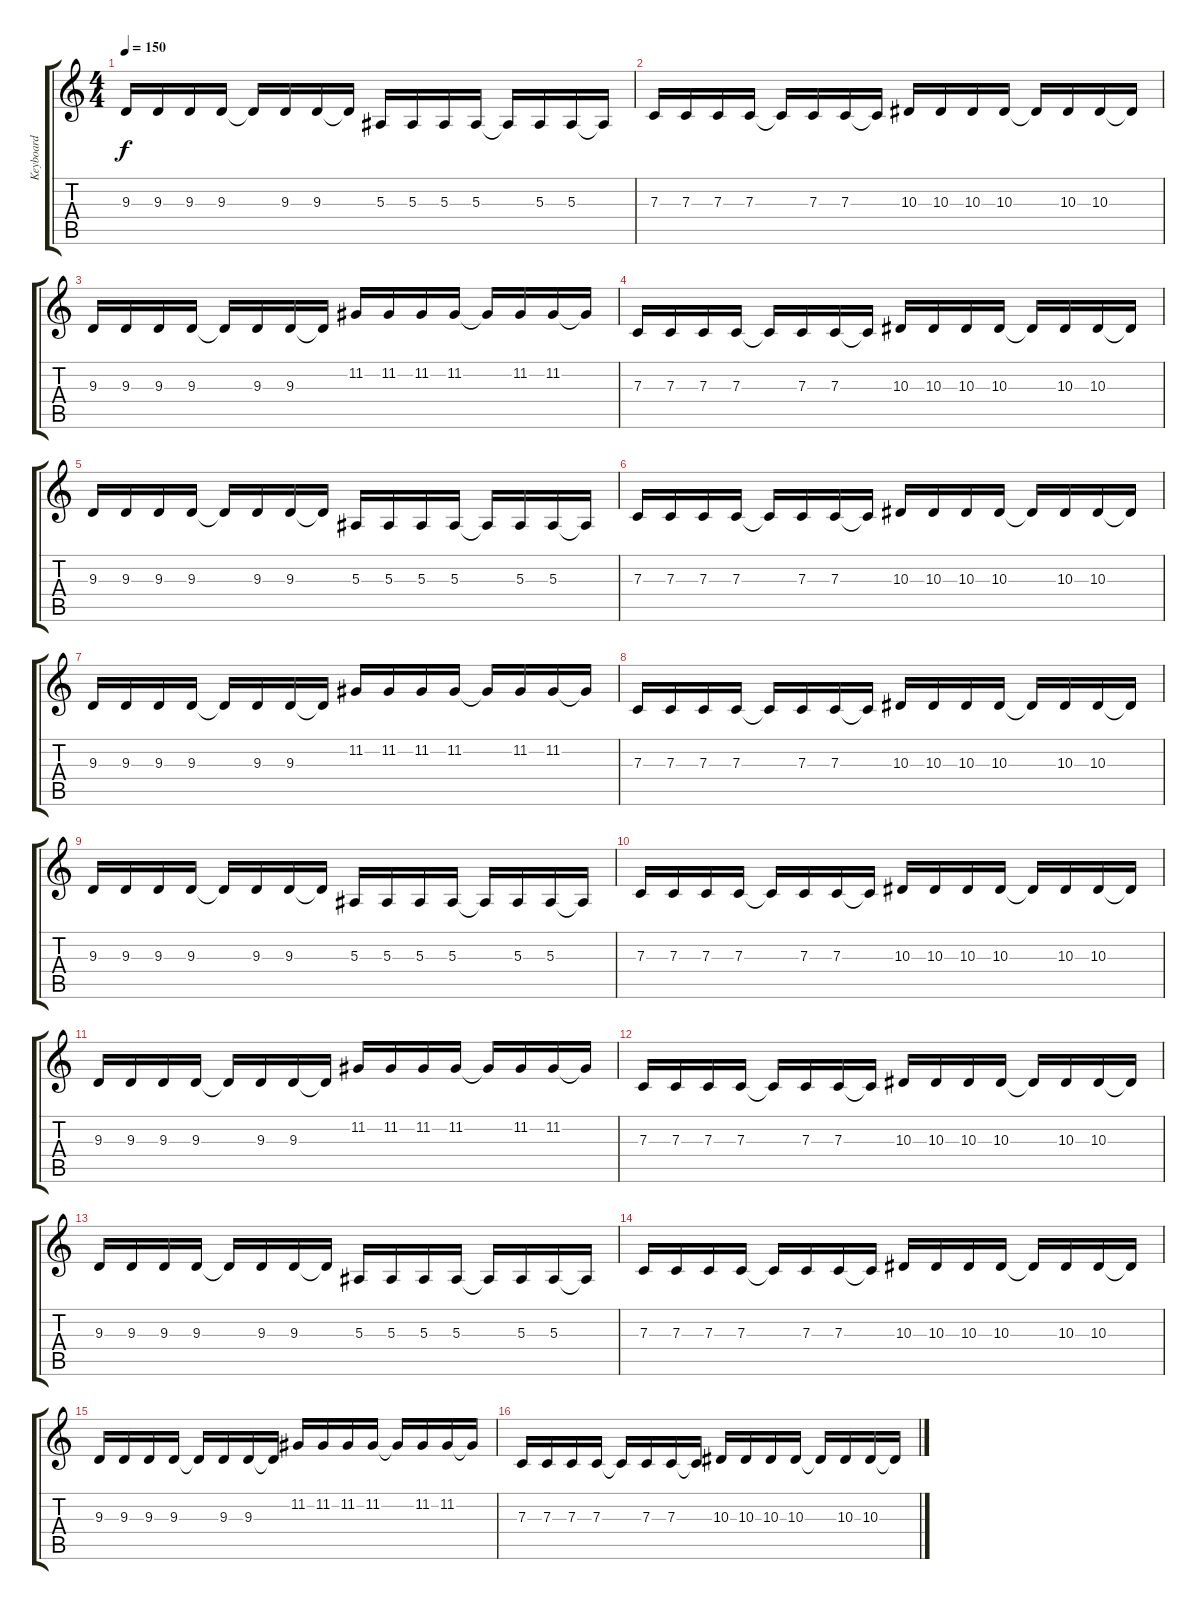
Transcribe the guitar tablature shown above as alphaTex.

\track ("Keyboard" "Keyboard") {instrument lead2sawtooth}
\staff {score tabs}
\tuning (D4 A3 F3 C3 G2 C2) {hide}
\ts (4 4)
\tempo 150
\clef g2
\ks c
9.3.16{dy f} 9.3.16 9.3.16 9.3.16 9.3{t}.16 9.3.16 9.3.16 9.3{t}.16 5.3.16 5.3.16 5.3.16 5.3.16 5.3{t}.16 5.3.16 5.3.16 5.3{t}.16 |
7.3.16 7.3.16 7.3.16 7.3.16 7.3{t}.16 7.3.16 7.3.16 7.3{t}.16 10.3.16 10.3.16 10.3.16 10.3.16 10.3{t}.16 10.3.16 10.3.16 10.3{t}.16 |
9.3.16 9.3.16 9.3.16 9.3.16 9.3{t}.16 9.3.16 9.3.16 9.3{t}.16 11.2.16 11.2.16 11.2.16 11.2.16 11.2{t}.16 11.2.16 11.2.16 11.2{t}.16 |
7.3.16 7.3.16 7.3.16 7.3.16 7.3{t}.16 7.3.16 7.3.16 7.3{t}.16 10.3.16 10.3.16 10.3.16 10.3.16 10.3{t}.16 10.3.16 10.3.16 10.3{t}.16 |
9.3.16 9.3.16 9.3.16 9.3.16 9.3{t}.16 9.3.16 9.3.16 9.3{t}.16 5.3.16 5.3.16 5.3.16 5.3.16 5.3{t}.16 5.3.16 5.3.16 5.3{t}.16 |
7.3.16 7.3.16 7.3.16 7.3.16 7.3{t}.16 7.3.16 7.3.16 7.3{t}.16 10.3.16 10.3.16 10.3.16 10.3.16 10.3{t}.16 10.3.16 10.3.16 10.3{t}.16 |
9.3.16 9.3.16 9.3.16 9.3.16 9.3{t}.16 9.3.16 9.3.16 9.3{t}.16 11.2.16 11.2.16 11.2.16 11.2.16 11.2{t}.16 11.2.16 11.2.16 11.2{t}.16 |
7.3.16 7.3.16 7.3.16 7.3.16 7.3{t}.16 7.3.16 7.3.16 7.3{t}.16 10.3.16 10.3.16 10.3.16 10.3.16 10.3{t}.16 10.3.16 10.3.16 10.3{t}.16 |
9.3.16 9.3.16 9.3.16 9.3.16 9.3{t}.16 9.3.16 9.3.16 9.3{t}.16 5.3.16 5.3.16 5.3.16 5.3.16 5.3{t}.16 5.3.16 5.3.16 5.3{t}.16 |
7.3.16 7.3.16 7.3.16 7.3.16 7.3{t}.16 7.3.16 7.3.16 7.3{t}.16 10.3.16 10.3.16 10.3.16 10.3.16 10.3{t}.16 10.3.16 10.3.16 10.3{t}.16 |
9.3.16 9.3.16 9.3.16 9.3.16 9.3{t}.16 9.3.16 9.3.16 9.3{t}.16 11.2.16 11.2.16 11.2.16 11.2.16 11.2{t}.16 11.2.16 11.2.16 11.2{t}.16 |
7.3.16 7.3.16 7.3.16 7.3.16 7.3{t}.16 7.3.16 7.3.16 7.3{t}.16 10.3.16 10.3.16 10.3.16 10.3.16 10.3{t}.16 10.3.16 10.3.16 10.3{t}.16 |
9.3.16 9.3.16 9.3.16 9.3.16 9.3{t}.16 9.3.16 9.3.16 9.3{t}.16 5.3.16 5.3.16 5.3.16 5.3.16 5.3{t}.16 5.3.16 5.3.16 5.3{t}.16 |
7.3.16 7.3.16 7.3.16 7.3.16 7.3{t}.16 7.3.16 7.3.16 7.3{t}.16 10.3.16 10.3.16 10.3.16 10.3.16 10.3{t}.16 10.3.16 10.3.16 10.3{t}.16 |
9.3.16 9.3.16 9.3.16 9.3.16 9.3{t}.16 9.3.16 9.3.16 9.3{t}.16 11.2.16 11.2.16 11.2.16 11.2.16 11.2{t}.16 11.2.16 11.2.16 11.2{t}.16 |
7.3.16 7.3.16 7.3.16 7.3.16 7.3{t}.16 7.3.16 7.3.16 7.3{t}.16 10.3.16 10.3.16 10.3.16 10.3.16 10.3{t}.16 10.3.16 10.3.16 10.3{t}.16
